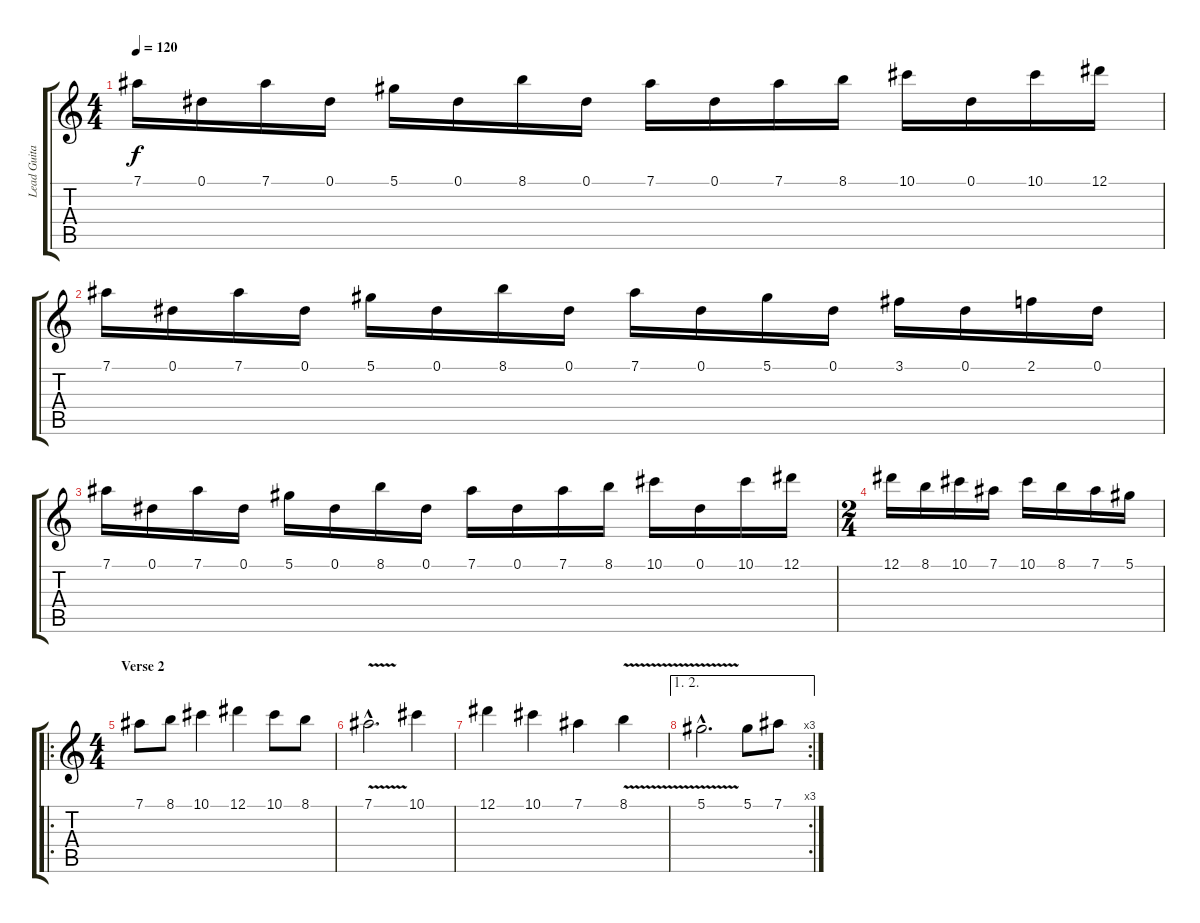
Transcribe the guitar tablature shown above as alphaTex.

\track ("Lead Guitar" "Lead Guita") {instrument distortionguitar}
\staff {score tabs}
\tuning (Eb4 Bb3 Gb3 Db3 Ab2 Eb2) {hide}
\ts (4 4)
\tempo 120
\clef g2
\ks c
7.1.16{dy f} 0.1.16 7.1.16 0.1.16 5.1.16 0.1.16 8.1.16 0.1.16 7.1.16 0.1.16 7.1.16 8.1.16 10.1.16 0.1.16 10.1.16 12.1.16 |
7.1.16 0.1.16 7.1.16 0.1.16 5.1.16 0.1.16 8.1.16 0.1.16 7.1.16 0.1.16 5.1.16 0.1.16 3.1.16 0.1.16 2.1.16 0.1.16 |
7.1.16 0.1.16 7.1.16 0.1.16 5.1.16 0.1.16 8.1.16 0.1.16 7.1.16 0.1.16 7.1.16 8.1.16 10.1.16 0.1.16 10.1.16 12.1.16 |
\ts (2 4)
12.1.16 8.1.16 10.1.16 7.1.16 10.1.16 8.1.16 7.1.16 5.1.16 |
\ro
\ts (4 4)
\section ("" "Verse 2")
7.1.8 8.1.8 10.1.4 12.1.4 10.1.8 8.1.8 |
7.1{v hac}.2{d} 10.1.4 |
12.1.4 10.1.4 7.1.4 8.1{v}.4 |
\ae (1 2)
\rc 3
5.1{v hac}.2{d} 5.1.8 7.1.8
